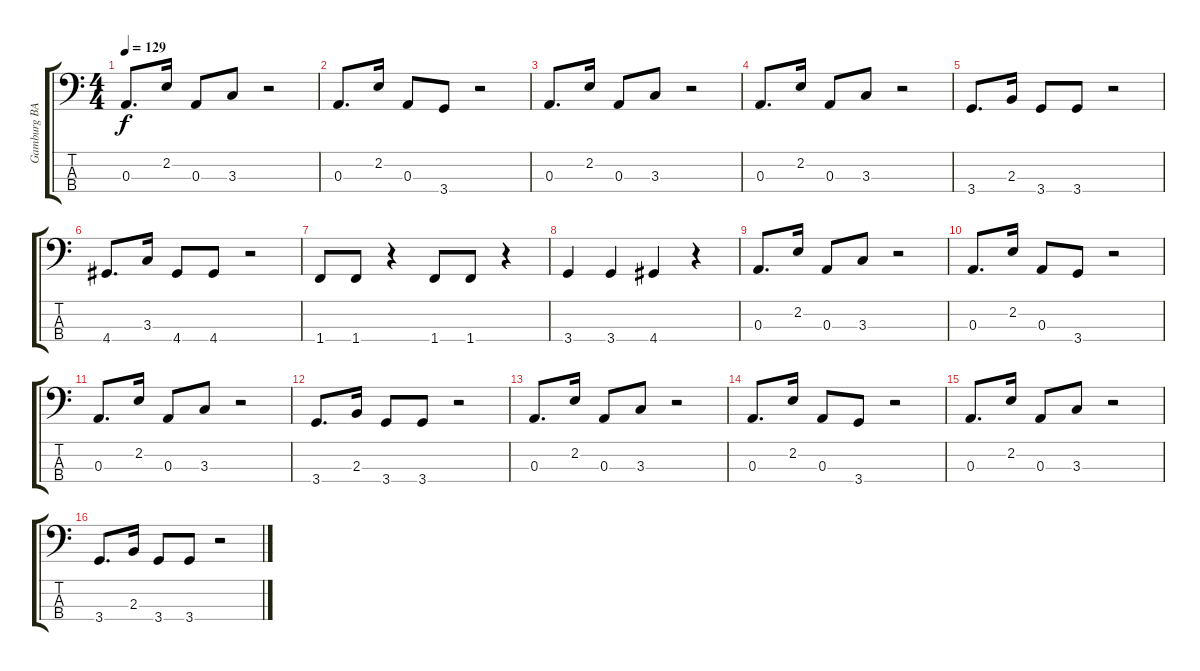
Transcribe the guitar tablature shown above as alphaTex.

\track ("Gamburg BASS" "Gamburg BA") {instrument electricbassfinger}
\staff {score tabs}
\tuning (G2 D2 A1 E1) {hide}
\ts (4 4)
\tempo 129
\clef f4
\ks c
0.3.8{d dy f} 2.2.16 0.3.8 3.3.8 r.2 |
0.3.8{d} 2.2.16 0.3.8 3.4.8 r.2 |
0.3.8{d} 2.2.16 0.3.8 3.3.8 r.2 |
0.3.8{d} 2.2.16 0.3.8 3.3.8 r.2 |
3.4.8{d} 2.3.16 3.4.8 3.4.8 r.2 |
4.4.8{d} 3.3.16 4.4.8 4.4.8 r.2 |
1.4.8 1.4.8 r.4 1.4.8 1.4.8 r.4 |
3.4.4 3.4.4 4.4.4 r.4 |
0.3.8{d} 2.2.16 0.3.8 3.3.8 r.2 |
0.3.8{d} 2.2.16 0.3.8 3.4.8 r.2 |
0.3.8{d} 2.2.16 0.3.8 3.3.8 r.2 |
3.4.8{d} 2.3.16 3.4.8 3.4.8 r.2 |
0.3.8{d} 2.2.16 0.3.8 3.3.8 r.2 |
0.3.8{d} 2.2.16 0.3.8 3.4.8 r.2 |
0.3.8{d} 2.2.16 0.3.8 3.3.8 r.2 |
3.4.8{d} 2.3.16 3.4.8 3.4.8 r.2
